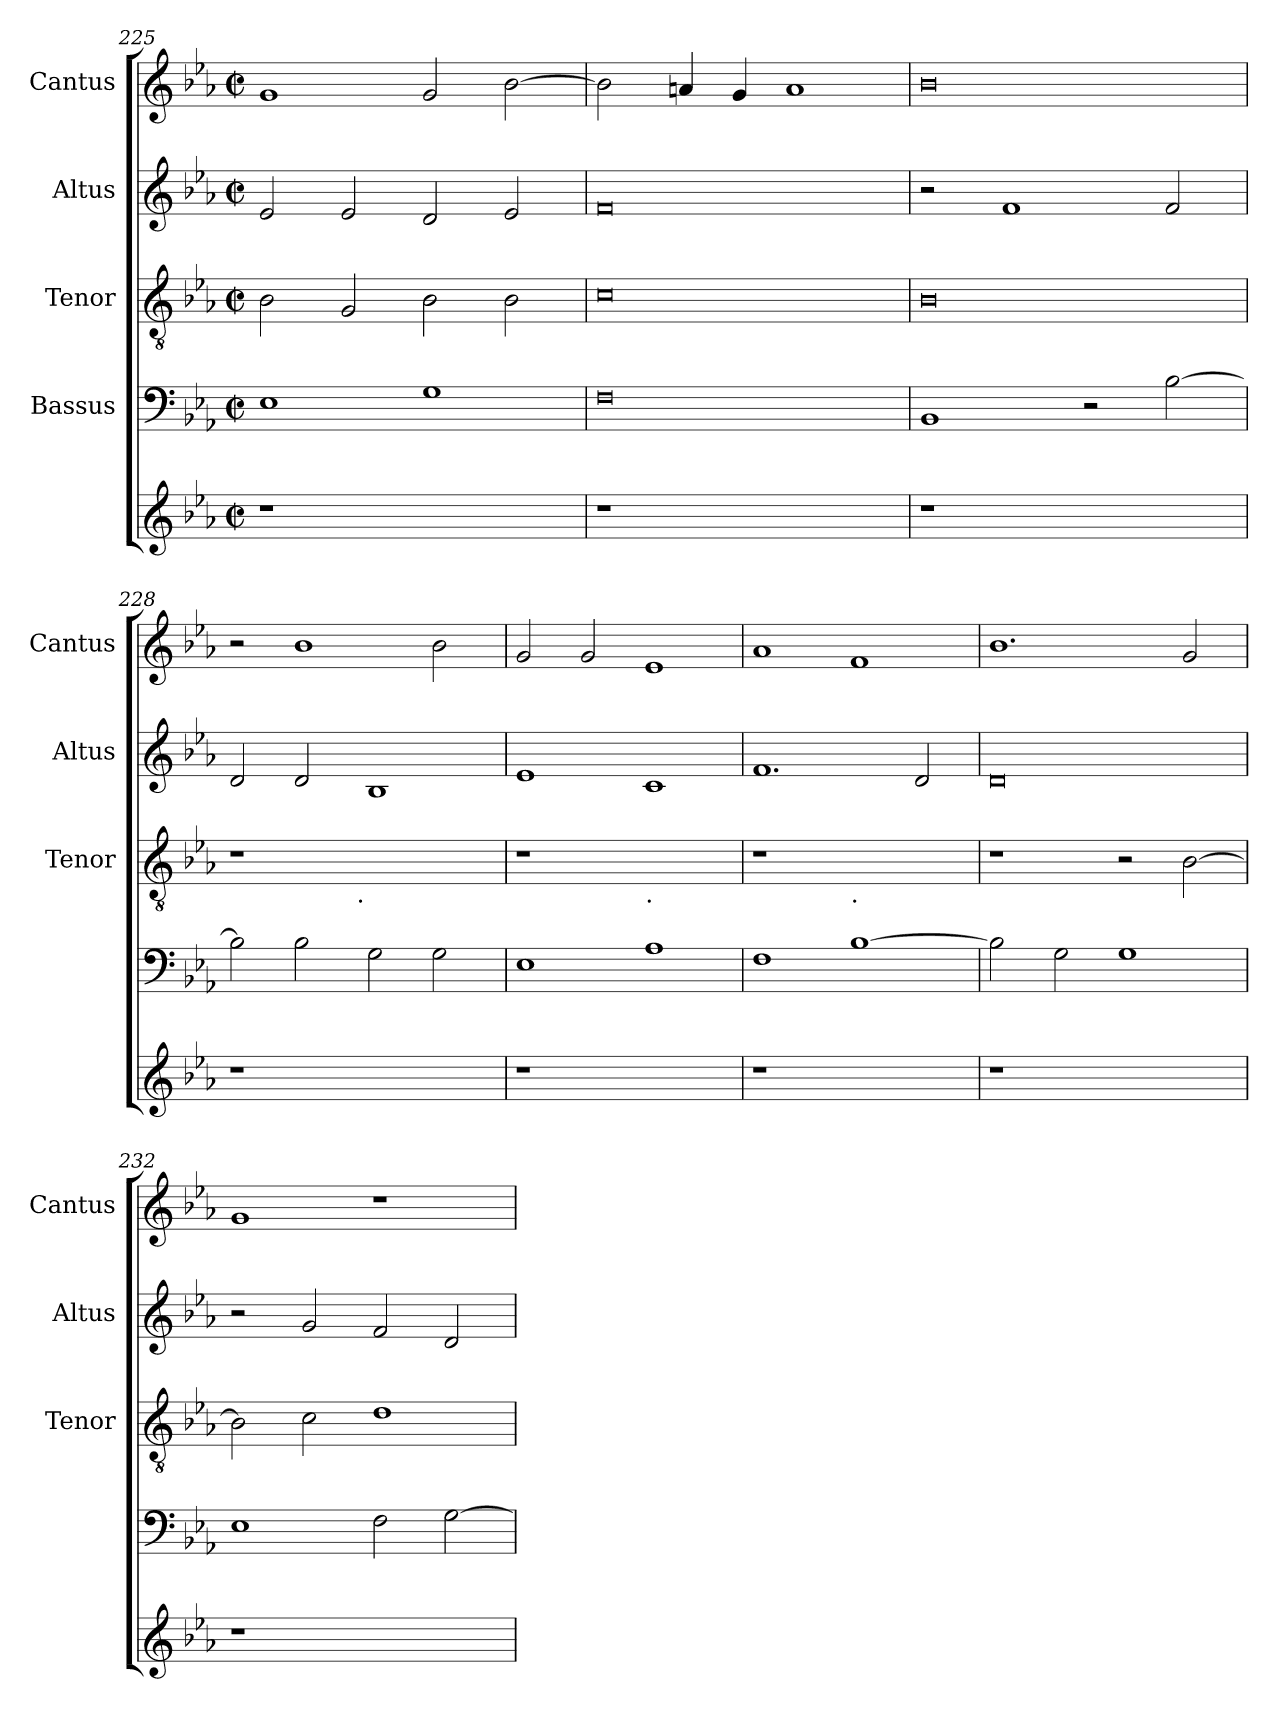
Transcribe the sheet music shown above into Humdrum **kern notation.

**kern	**kern	**kern	**kern	**kern
*part5	*part4	*part3	*part2	*part1
*staff5	*staff4	*staff3	*staff2	*staff1
*	*I"Bassus	*I"Tenor	*I"Altus	*I"Cantus
*	*	*I'Tenor	*I'Altus	*I'Cantus
*clefG2	*clefF4	*clefGv2	*clefG2	*clefG2
*k[b-e-a-]	*k[b-e-a-]	*k[b-e-a-]	*k[b-e-a-]	*k[b-e-a-]
*E-:	*E-:	*E-:	*E-:	*E-:
*M2/2	*M2/2	*M2/2	*M2/2	*M2/2
*met(c|)	*met(c|)	*met(c|)	*met(c|)	*met(c|)
=225	=225	=225	=225	=225
1r	1E-	2B-\	2e-/	1g
.	.	2G/	2e-/	.
1ryy	1G	2B-\	2d/	2g/
.	.	2B-\	2e-/	[>2b-\
=226	=226	=226	=226	=226
1r	0F	0c	0f	2b-\]
.	.	.	.	4an/
.	.	.	.	4g/
1ryy	.	.	.	1a
=227	=227	=227	=227	=227
1r	1BB-	0B-	2r	0b-
.	.	.	1f	.
1ryy	2r	.	.	.
.	[>2B-\	.	2f/	.
=228	=228	=228	=228	=228
*	*	*^	*	*
1r	2B-\]	1r	2ryy	2d/	2r
.	2B-\	.	4...ryy	2d/	1b-
!	!	!	!LO:TX:b:t=.	!	!
.	.	.	1ryy	.	.
1ryy	2G\	1ryy	.	1B-	.
.	2G\	.	.	.	2b-\
.	.	.	32ryy	.	.
*	*	*v	*v	*	*
!!LO:PB:g=z
=229	=229	=229	=229	=229
1r	1E-	1r	1e-	2g/
.	.	.	.	2g/
!	!	!LO:TX:b:t=.	!	!
1ryy	1A-	1ryy	1c	1e-
=230	=230	=230	=230	=230
1r	1F	1r	1.f	1a-
!	!	!LO:TX:b:t=.	!	!
1ryy	[>1B-	1ryy	.	1f
.	.	.	2d/	.
=231	=231	=231	=231	=231
1r	2B-\]	1r	0d	1.b-
.	2G\	.	.	.
1ryy	1G	2r	.	.
.	.	[>2B-\	.	2g/
=232	=232	=232	=232	=232
1r	1E-	2B-\]	2r	1g
.	.	2c\	2g/	.
1ryy	2F\	1d	2f/	1r
.	[>2G\	.	2d/	.
=	=	=	=	=
*-	*-	*-	*-	*-
